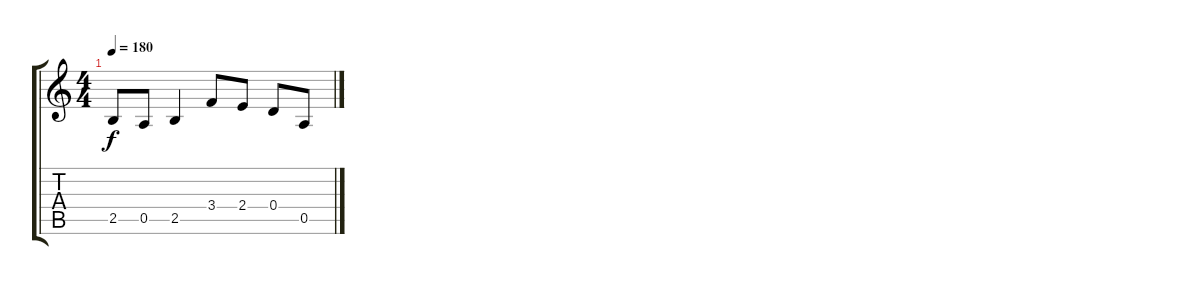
\track "" {instrument overdrivenguitar}
\staff {score tabs}
\tuning (E4 B3 G3 D3 A2 E2) {hide}
\ts (4 4)
\tempo 180
\clef g2
\ks c
2.5{t}.8{dy f} 0.5.8 2.5.4 3.4.8 2.4.8 0.4.8 0.5.8
